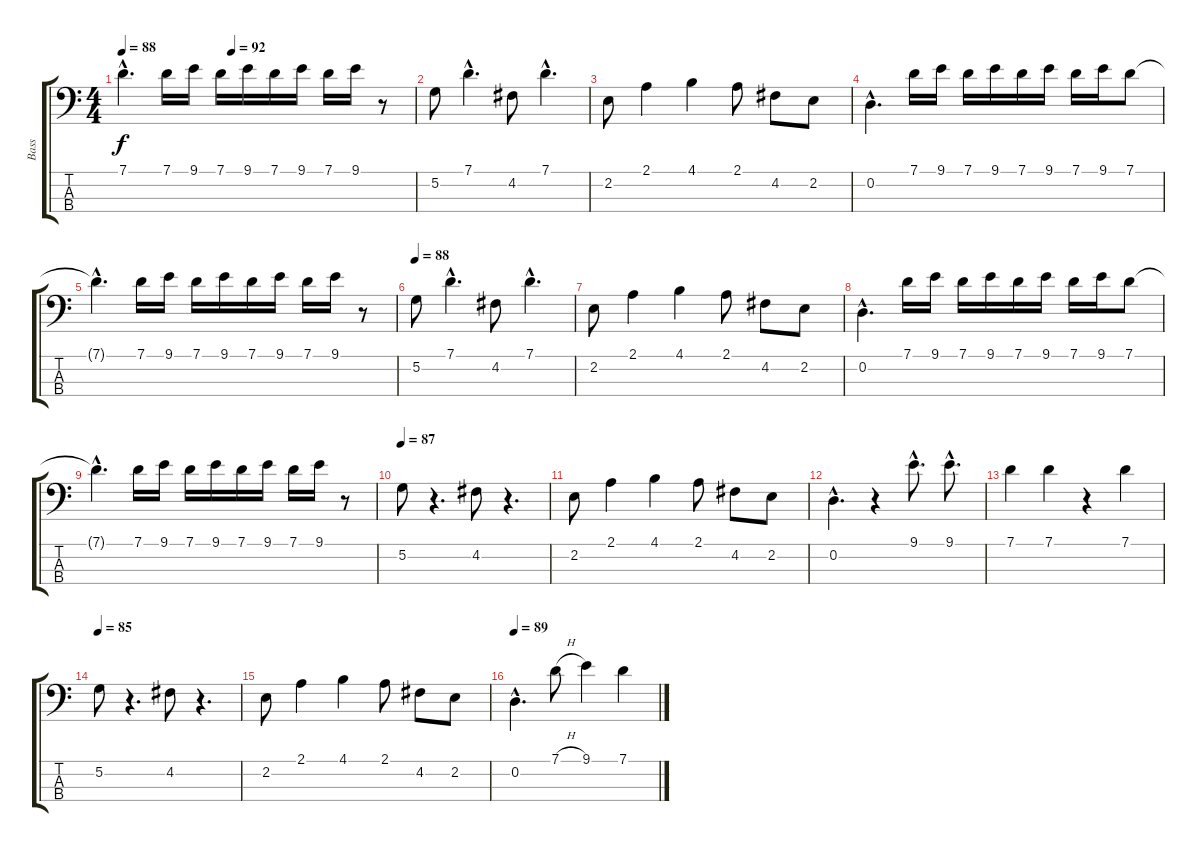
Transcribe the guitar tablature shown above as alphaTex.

\track ("Bass" "Bass") {instrument acousticguitarnylon}
\staff {score tabs}
\tuning (G2 D2 A1 E1) {hide}
\ts (4 4)
\tempo 88
\tempo (92 0.375)
\clef f4
\ks c
7.1{hac t}.4{d dy f} 7.1.16 9.1.16 7.1.16 9.1.16 7.1.16 9.1.16 7.1.16 9.1.16 r.8 |
5.2.8 7.1{hac}.4{d} 4.2.8 7.1{hac}.4{d} |
2.2.8 2.1.4 4.1.4 2.1.8 4.2.8 2.2.8 |
0.2{hac}.4{d} 7.1.16 9.1.16 7.1.16 9.1.16 7.1.16 9.1.16 7.1.16 9.1.16 7.1.8 |
7.1{hac t}.4{d} 7.1.16 9.1.16 7.1.16 9.1.16 7.1.16 9.1.16 7.1.16 9.1.16 r.8 |
\tempo 88
5.2.8 7.1{hac}.4{d} 4.2.8 7.1{hac}.4{d} |
2.2.8 2.1.4 4.1.4 2.1.8 4.2.8 2.2.8 |
0.2{hac}.4{d} 7.1.16 9.1.16 7.1.16 9.1.16 7.1.16 9.1.16 7.1.16 9.1.16 7.1.8 |
7.1{hac t}.4{d} 7.1.16 9.1.16 7.1.16 9.1.16 7.1.16 9.1.16 7.1.16 9.1.16 r.8 |
\tempo 87
5.2.8 r.4{d} 4.2.8 r.4{d} |
2.2.8 2.1.4 4.1.4 2.1.8 4.2.8 2.2.8 |
0.2{hac}.4{d} r.4 9.1{hac}.8{d} 9.1{hac}.8{d} |
7.1.4 7.1.4 r.4 7.1.4 |
\tempo 85
5.2.8 r.4{d} 4.2.8 r.4{d} |
2.2.8 2.1.4 4.1.4 2.1.8 4.2.8 2.2.8 |
\tempo 89
0.2{hac}.4{d} 7.1{h}.8 9.1.4 7.1.4
